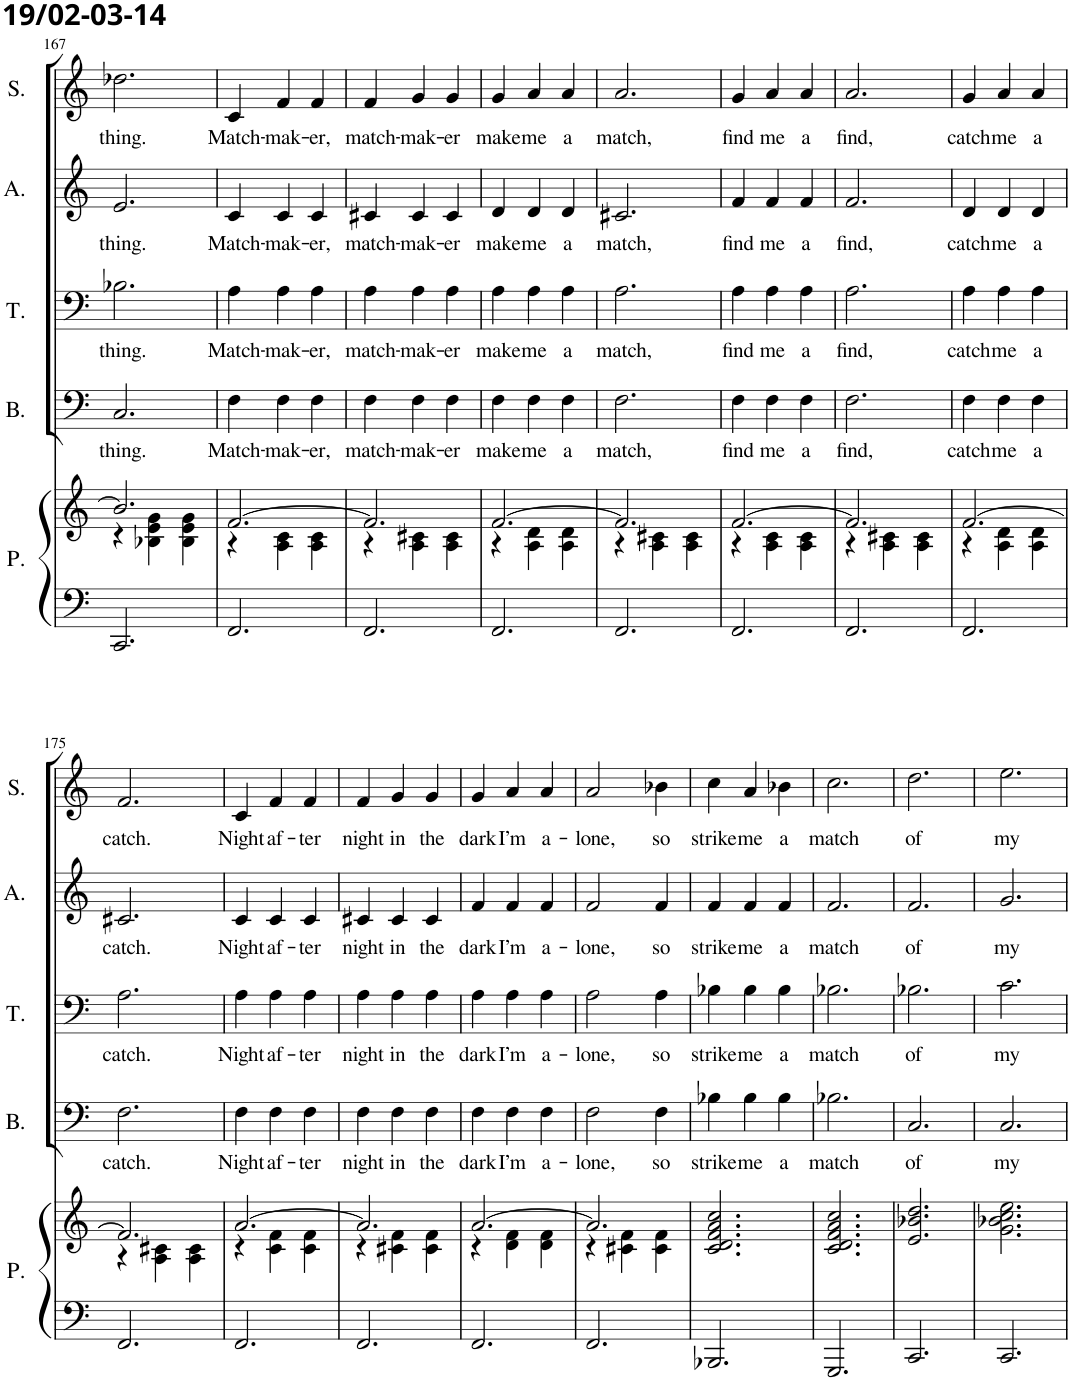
**kern	**kern	**kern	**text	**kern	**text	**kern	**text	**kern	**text
*part5	*part5	*part4	*part4	*part3	*part3	*part2	*part2	*part1	*part1
*staff6	*staff5	*staff4	*staff4	*staff3	*staff3	*staff2	*staff2	*staff1	*staff1
*I"Piano	*	*I"Bas	*	*I"Tenor	*	*I"Alt	*	*I"Sopraan	*
*I'P.	*	*I'B.	*	*I'T.	*	*I'A.	*	*I'S.	*
!!LO:PB:g=z
*clefF4	*clefG2	*clefF4	*	*clefF4	*	*clefG2	*	*clefG2	*
*k[]	*k[]	*k[]	*	*k[]	*	*k[]	*	*k[]	*
*M3/4	*M3/4	*M3/4	*	*M3/4	*	*M3/4	*	*M3/4	*
=167	=167	=167	=167	=167	=167	=167	=167	=167	=167
*	*^	*	*	*	*	*	*	*	*
!	!	!	!	!LO:LY:b	!	!LO:LY:b	!	!LO:LY:b	!	!LO:LY:b
2.CC/	2.b-/]	4r	2.C/	thing.	2.B-X\	thing.	2.e/	thing.	2.dd-X\	thing.
.	.	4B-X\ 4e\ 4g\	.	.	.	.	.	.	.	.
.	.	4B-\ 4e\ 4g\	.	.	.	.	.	.	.	.
=168	=168	=168	=168	=168	=168	=168	=168	=168	=168	=168
!	!	!	!	!LO:LY:b	!	!LO:LY:b	!	!LO:LY:b	!	!LO:LY:b
2.FF/	[2.f/	4r	4F\	Match-	4A\	Match-	4c/	Match-	4c/	Match-
!	!	!	!	!LO:LY:b	!	!LO:LY:b	!	!LO:LY:b	!	!LO:LY:b
.	.	4A\ 4c\	4F\	-mak-	4A\	-mak-	4c/	-mak-	4f/	-mak-
!	!	!	!	!LO:LY:b	!	!LO:LY:b	!	!LO:LY:b	!	!LO:LY:b
.	.	4A\ 4c\	4F\	-er,	4A\	-er,	4c/	-er,	4f/	-er,
=169	=169	=169	=169	=169	=169	=169	=169	=169	=169	=169
!	!	!	!	!LO:LY:b	!	!LO:LY:b	!	!LO:LY:b	!	!LO:LY:b
2.FF/	2.f/]	4r	4F\	match-	4A\	match-	4c#X/	match-	4f/	match-
!	!	!	!	!LO:LY:b	!	!LO:LY:b	!	!LO:LY:b	!	!LO:LY:b
.	.	4A\ 4c#X\	4F\	-mak-	4A\	-mak-	4c#/	-mak-	4g/	-mak-
!	!	!	!	!LO:LY:b	!	!LO:LY:b	!	!LO:LY:b	!	!LO:LY:b
.	.	4A\ 4c#\	4F\	-er	4A\	-er	4c#/	-er	4g/	-er
=170	=170	=170	=170	=170	=170	=170	=170	=170	=170	=170
!	!	!	!	!LO:LY:b	!	!LO:LY:b	!	!LO:LY:b	!	!LO:LY:b
2.FF/	[2.f/	4r	4F\	make	4A\	make	4d/	make	4g/	make
!	!	!	!	!LO:LY:b	!	!LO:LY:b	!	!LO:LY:b	!	!LO:LY:b
.	.	4A\ 4d\	4F\	me	4A\	me	4d/	me	4a/	me
!	!	!	!	!LO:LY:b	!	!LO:LY:b	!	!LO:LY:b	!	!LO:LY:b
.	.	4A\ 4d\	4F\	a	4A\	a	4d/	a	4a/	a
=171	=171	=171	=171	=171	=171	=171	=171	=171	=171	=171
!	!	!	!	!LO:LY:b	!	!LO:LY:b	!	!LO:LY:b	!	!LO:LY:b
2.FF/	2.f/]	4r	2.F\	match,	2.A\	match,	2.c#X/	match,	2.a/	match,
.	.	4A\ 4c#X\	.	.	.	.	.	.	.	.
.	.	4A\ 4c#\	.	.	.	.	.	.	.	.
=172	=172	=172	=172	=172	=172	=172	=172	=172	=172	=172
!	!	!	!	!LO:LY:b	!	!LO:LY:b	!	!LO:LY:b	!	!LO:LY:b
2.FF/	[2.f/	4r	4F\	find	4A\	find	4f/	find	4g/	find
!	!	!	!	!LO:LY:b	!	!LO:LY:b	!	!LO:LY:b	!	!LO:LY:b
.	.	4A\ 4c\	4F\	me	4A\	me	4f/	me	4a/	me
!	!	!	!	!LO:LY:b	!	!LO:LY:b	!	!LO:LY:b	!	!LO:LY:b
.	.	4A\ 4c\	4F\	a	4A\	a	4f/	a	4a/	a
=173	=173	=173	=173	=173	=173	=173	=173	=173	=173	=173
!	!	!	!	!LO:LY:b	!	!LO:LY:b	!	!LO:LY:b	!	!LO:LY:b
2.FF/	2.f/]	4r	2.F\	find,	2.A\	find,	2.f/	find,	2.a/	find,
.	.	4A\ 4c#X\	.	.	.	.	.	.	.	.
.	.	4A\ 4c#\	.	.	.	.	.	.	.	.
=174	=174	=174	=174	=174	=174	=174	=174	=174	=174	=174
!	!	!	!	!LO:LY:b	!	!LO:LY:b	!	!LO:LY:b	!	!LO:LY:b
2.FF/	[2.f/	4r	4F\	catch	4A\	catch	4d/	catch	4g/	catch
!	!	!	!	!LO:LY:b	!	!LO:LY:b	!	!LO:LY:b	!	!LO:LY:b
.	.	4A\ 4d\	4F\	me	4A\	me	4d/	me	4a/	me
!	!	!	!	!LO:LY:b	!	!LO:LY:b	!	!LO:LY:b	!	!LO:LY:b
.	.	4A\ 4d\	4F\	a	4A\	a	4d/	a	4a/	a
!!LO:LB:g=z
=175	=175	=175	=175	=175	=175	=175	=175	=175	=175	=175
!	!	!	!	!LO:LY:b	!	!LO:LY:b	!	!LO:LY:b	!	!LO:LY:b
2.FF/	2.f/]	4r	2.F\	catch.	2.A\	catch.	2.c#X/	catch.	2.f/	catch.
.	.	4A\ 4c#X\	.	.	.	.	.	.	.	.
.	.	4A\ 4c#\	.	.	.	.	.	.	.	.
=176	=176	=176	=176	=176	=176	=176	=176	=176	=176	=176
!	!	!	!	!LO:LY:b	!	!LO:LY:b	!	!LO:LY:b	!	!LO:LY:b
2.FF/	[2.a/	4r	4F\	Night	4A\	Night	4c/	Night	4c/	Night
!	!	!	!	!LO:LY:b	!	!LO:LY:b	!	!LO:LY:b	!	!LO:LY:b
.	.	4c\ 4f\	4F\	af-	4A\	af-	4c/	af-	4f/	af-
!	!	!	!	!LO:LY:b	!	!LO:LY:b	!	!LO:LY:b	!	!LO:LY:b
.	.	4c\ 4f\	4F\	-ter	4A\	-ter	4c/	-ter	4f/	-ter
=177	=177	=177	=177	=177	=177	=177	=177	=177	=177	=177
!	!	!	!	!LO:LY:b	!	!LO:LY:b	!	!LO:LY:b	!	!LO:LY:b
2.FF/	2.a/]	4r	4F\	night	4A\	night	4c#X/	night	4f/	night
!	!	!	!	!LO:LY:b	!	!LO:LY:b	!	!LO:LY:b	!	!LO:LY:b
.	.	4c#X\ 4f\	4F\	in	4A\	in	4c#/	in	4g/	in
!	!	!	!	!LO:LY:b	!	!LO:LY:b	!	!LO:LY:b	!	!LO:LY:b
.	.	4c#\ 4f\	4F\	the	4A\	the	4c#/	the	4g/	the
=178	=178	=178	=178	=178	=178	=178	=178	=178	=178	=178
!	!	!	!	!LO:LY:b	!	!LO:LY:b	!	!LO:LY:b	!	!LO:LY:b
2.FF/	[2.a/	4r	4F\	dark	4A\	dark	4f/	dark	4g/	dark
!	!	!	!	!LO:LY:b	!	!LO:LY:b	!	!LO:LY:b	!	!LO:LY:b
.	.	4d\ 4f\	4F\	I’m	4A\	I’m	4f/	I’m	4a/	I’m
!	!	!	!	!LO:LY:b	!	!LO:LY:b	!	!LO:LY:b	!	!LO:LY:b
.	.	4d\ 4f\	4F\	a-	4A\	a-	4f/	a-	4a/	a-
=179	=179	=179	=179	=179	=179	=179	=179	=179	=179	=179
!	!	!	!	!LO:LY:b	!	!LO:LY:b	!	!LO:LY:b	!	!LO:LY:b
2.FF/	2.a/]	4r	2F\	-lone,	2A\	-lone,	2f/	-lone,	2a/	-lone,
.	.	4c#X\ 4f\	.	.	.	.	.	.	.	.
!	!	!	!	!LO:LY:b	!	!LO:LY:b	!	!LO:LY:b	!	!LO:LY:b
.	.	4c#\ 4f\	4F\	so	4A\	so	4f/	so	4b-X\	so
=180	=180	=180	=180	=180	=180	=180	=180	=180	=180	=180
!	!	!	!	!LO:LY:b	!	!LO:LY:b	!	!LO:LY:b	!	!LO:LY:b
*	*v	*v	*	*	*	*	*	*	*	*
2.BBB-X/	2.c/ 2.d/ 2.f/ 2.a/ 2.cc/	4B-X\	strike	4B-X\	strike	4f/	strike	4cc\	strike
!	!	!	!LO:LY:b	!	!LO:LY:b	!	!LO:LY:b	!	!LO:LY:b
.	.	4B-\	me	4B-\	me	4f/	me	4a/	me
!	!	!	!LO:LY:b	!	!LO:LY:b	!	!LO:LY:b	!	!LO:LY:b
.	.	4B-\	a	4B-\	a	4f/	a	4b-X\	a
=181	=181	=181	=181	=181	=181	=181	=181	=181	=181
!	!	!	!LO:LY:b	!	!LO:LY:b	!	!LO:LY:b	!	!LO:LY:b
2.GGG/	2.c/ 2.d/ 2.f/ 2.a/ 2.cc/	2.B-X\	match	2.B-X\	match	2.f/	match	2.cc\	match
=182	=182	=182	=182	=182	=182	=182	=182	=182	=182
!	!	!	!LO:LY:b	!	!LO:LY:b	!	!LO:LY:b	!	!LO:LY:b
2.CC/	2.e/ 2.b-X/ 2.dd/	2.C/	of	2.B-X\	of	2.f/	of	2.dd\	of
=183	=183	=183	=183	=183	=183	=183	=183	=183	=183
!	!	!	!LO:LY:b	!	!LO:LY:b	!	!LO:LY:b	!	!LO:LY:b
2.CC/	2.g\ 2.b-X\ 2.cc\ 2.ee\	2.C/	my	2.c\	my	2.g/	my	2.ee\	my
=	=	=	=	=	=	=	=	=	=
*-	*-	*-	*-	*-	*-	*-	*-	*-	*-
